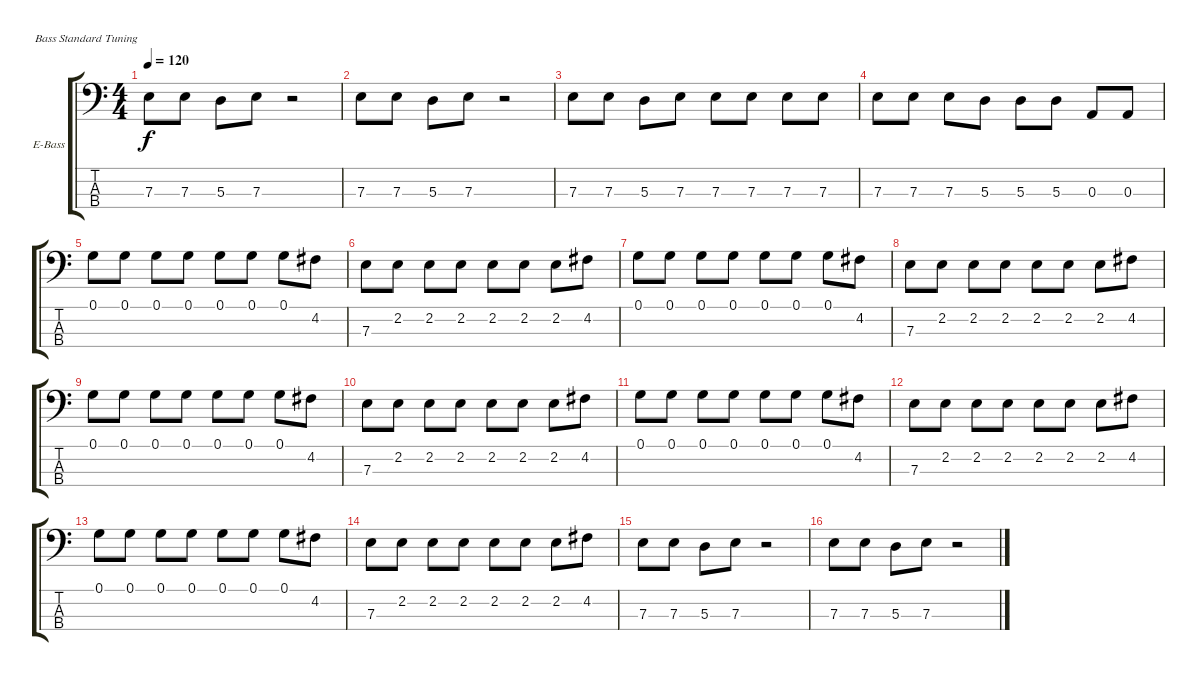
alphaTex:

\bracketExtendMode groupsimilarinstruments
\firstSystemTrackNameOrientation horizontal
\otherSystemsTrackNameOrientation horizontal
\track ("Electric Bass" "E-Bass") {instrument electricbassfinger}
\staff {score tabs}
\tuning (G2 D2 A1 E1)
\ts (4 4)
\tempo 120
\clef f4
\ks c
7.3.8{dy f} 7.3.8 5.3.8 7.3.8 r.2 |
7.3.8 7.3.8 5.3.8 7.3.8 r.2 |
7.3.8 7.3.8 5.3.8 7.3.8 7.3.8 7.3.8 7.3.8 7.3.8 |
7.3.8 7.3.8 7.3.8 5.3.8 5.3.8 5.3.8 0.3.8 0.3.8 |
0.1.8 0.1.8 0.1.8 0.1.8 0.1.8 0.1.8 0.1.8 4.2.8 |
7.3.8 2.2.8 2.2.8 2.2.8 2.2.8 2.2.8 2.2.8 4.2.8 |
0.1.8 0.1.8 0.1.8 0.1.8 0.1.8 0.1.8 0.1.8 4.2.8 |
7.3.8 2.2.8 2.2.8 2.2.8 2.2.8 2.2.8 2.2.8 4.2.8 |
0.1.8 0.1.8 0.1.8 0.1.8 0.1.8 0.1.8 0.1.8 4.2.8 |
7.3.8 2.2.8 2.2.8 2.2.8 2.2.8 2.2.8 2.2.8 4.2.8 |
0.1.8 0.1.8 0.1.8 0.1.8 0.1.8 0.1.8 0.1.8 4.2.8 |
7.3.8 2.2.8 2.2.8 2.2.8 2.2.8 2.2.8 2.2.8 4.2.8 |
0.1.8 0.1.8 0.1.8 0.1.8 0.1.8 0.1.8 0.1.8 4.2.8 |
7.3.8 2.2.8 2.2.8 2.2.8 2.2.8 2.2.8 2.2.8 4.2.8 |
7.3.8 7.3.8 5.3.8 7.3.8 r.2 |
7.3.8 7.3.8 5.3.8 7.3.8 r.2
